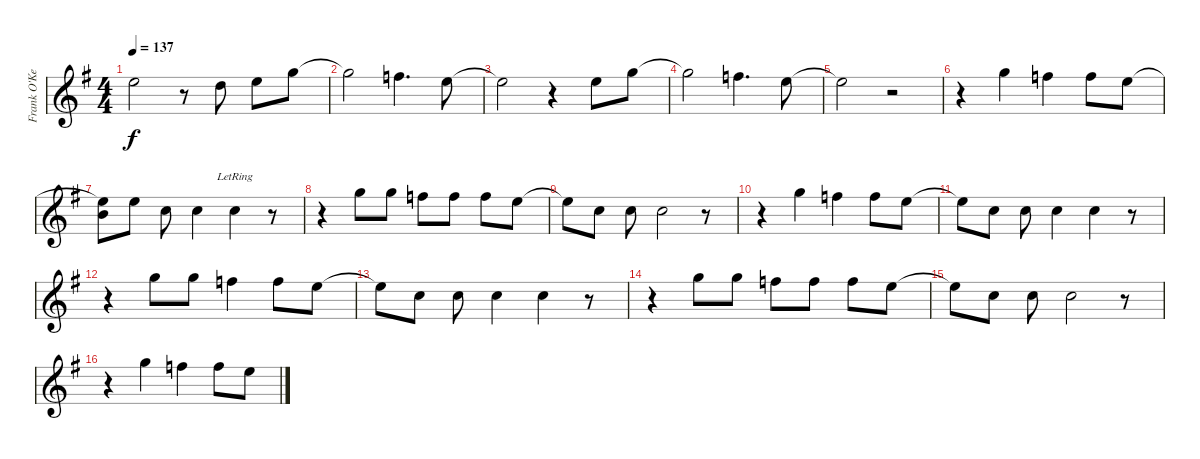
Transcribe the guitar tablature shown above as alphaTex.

\track ("Frank O'Keefe Vocals" "Frank O'Ke") {instrument contrabass}
\staff {score}
\tuning (E4 B3 G3 D3 A2 E2) {hide}
\ts (4 4)
\tempo 137
\clef g2
\ks g
0.1{t}.2{dy f} r.8 3.2.8 0.1.8 3.1.8 |
3.1{t}.2 1.1.4{d} 0.1.8 |
0.1{t}.2 r.4 0.1.8 3.1.8 |
3.1{t}.2 1.1.4{d} 0.1.8 |
0.1{t}.2 r.2 |
r.4 3.1.4 1.1.4 1.1.8 0.1.8 |
(0.1{t} 0.2).8 0.1.8 1.2.8 1.2.4 1.2{lr}.4 r.8 |
r.4 3.1.8 3.1.8 1.1.8 1.1.8 1.1.8 0.1.8 |
0.1{t}.8 1.2.8 1.2.8 1.2.2 r.8 |
r.4 3.1.4 1.1.4 1.1.8 0.1.8 |
0.1{t}.8 1.2.8 1.2.8 1.2.4 1.2.4 r.8 |
r.4 3.1.8 3.1.8 1.1.4 1.1.8 0.1.8 |
0.1{t}.8 1.2.8 1.2.8 1.2.4 1.2.4 r.8 |
r.4 3.1.8{volume 10} 3.1.8 1.1.8 1.1.8 1.1.8 0.1.8 |
0.1{t}.8 1.2.8 1.2.8 1.2.2 r.8 |
r.4 3.1.4 1.1.4 1.1.8 0.1.8
